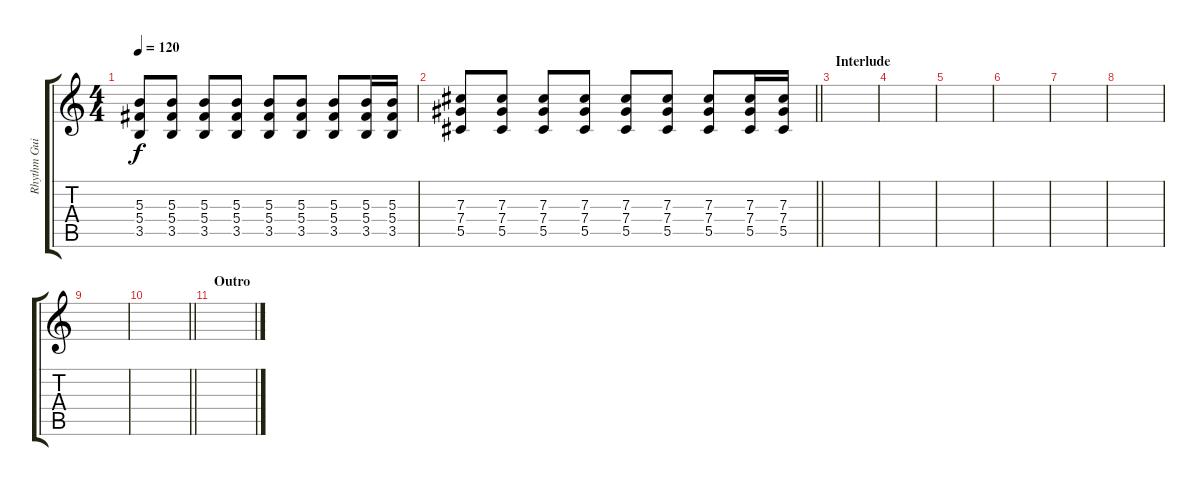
\track ("Rhythm Guitar (Optional)" "Rhythm Gui") {instrument distortionguitar}
\staff {score tabs}
\tuning (Eb4 Bb3 Gb3 Db3 Ab2 Eb2) {hide}
\ts (4 4)
\tempo 120
\clef g2
\ks c
(5.3 5.4 3.5).8{dy f} (5.3 5.4 3.5).8 (5.3 5.4 3.5).8 (5.3 5.4 3.5).8 (5.3 5.4 3.5).8 (5.3 5.4 3.5).8 (5.3 5.4 3.5).8 (5.3 5.4 3.5).16 (5.3 5.4 3.5).16 |
\barLineRight lightlight
(7.3 7.4 5.5).8 (7.3 7.4 5.5).8 (7.3 7.4 5.5).8 (7.3 7.4 5.5).8 (7.3 7.4 5.5).8 (7.3 7.4 5.5).8 (7.3 7.4 5.5).8 (7.3 7.4 5.5).16 (7.3 7.4 5.5).16 |
\section ("" "Interlude")
|
|
|
|
|
|
|
\barLineRight lightlight
|
\section ("" "Outro")
